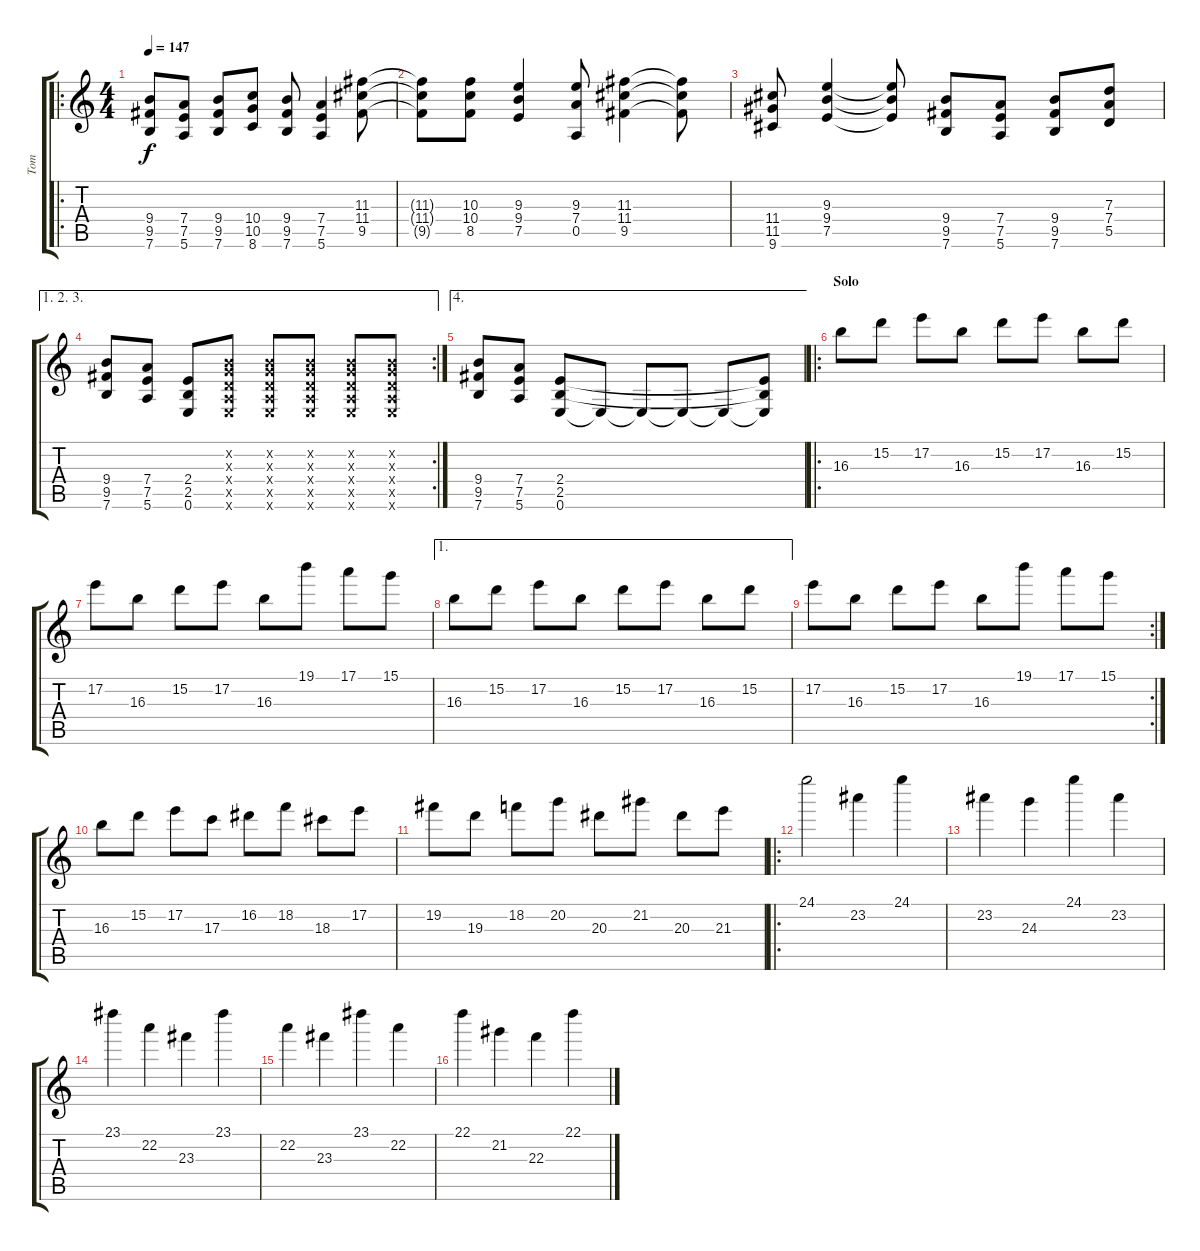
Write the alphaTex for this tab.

\track ("Tom" "Tom") {instrument distortionguitar}
\staff {score tabs}
\tuning (E4 B3 G3 D3 A2 E2) {hide}
\ro
\ts (4 4)
\tempo 147
\clef g2
\ks c
(9.4 9.5 7.6).8{dy f volume 13} (7.4 7.5 5.6).8 (9.4 9.5 7.6).8 (10.4 10.5 8.6).8 (9.4 9.5 7.6).8 (7.4 7.5 5.6).4 (11.3 11.4 9.5).8 |
(11.3{t} 11.4{t} 9.5{t}).8 (10.3 10.4 8.5).8 (9.3 9.4 7.5).4 (9.3 7.4 0.5).8 (11.3 11.4 9.5).4 (11.3{t} 11.4{t} 9.5{t}).8 |
(11.4 11.5 9.6).8 (9.3 9.4 7.5).4 (9.3{t} 9.4{t} 7.5{t}).8 (9.4 9.5 7.6).8 (7.4 7.5 5.6).8 (9.4 9.5 7.6).8 (7.3 7.4 5.5).8 |
\ae (1 2 3)
\rc 2
(9.4 9.5 7.6).8 (7.4 7.5 5.6).8 (2.4 2.5 0.6).8 (0.2{x} 0.3{x} 0.4{x} 0.5{x} 0.6{x}).8 (0.2{x} 0.3{x} 0.4{x} 0.5{x} 0.6{x}).8 (0.2{x} 0.3{x} 0.4{x} 0.5{x} 0.6{x}).8 (0.2{x} 0.3{x} 0.4{x} 0.5{x} 0.6{x}).8 (0.2{x} 0.3{x} 0.4{x} 0.5{x} 0.6{x}).8 |
\ae 4
(9.4 9.5 7.6).8 (7.4 7.5 5.6).8 (2.4 2.5 0.6).8 0.6{t}.8 0.6{t}.8 0.6{t}.8 0.6{t}.8 (2.4{t} 2.5{t} 0.6{t}).8 |
\ro
\section ("" "Solo")
16.3.8 15.2.8 17.2.8 16.3.8 15.2.8 17.2.8 16.3.8 15.2.8 |
17.2.8 16.3.8 15.2.8 17.2.8 16.3.8 19.1.8 17.1.8 15.1.8 |
\ae 1
16.3.8 15.2.8 17.2.8 16.3.8 15.2.8 17.2.8 16.3.8 15.2.8 |
\rc 2
17.2.8 16.3.8 15.2.8 17.2.8 16.3.8 19.1.8 17.1.8 15.1.8 |
16.3.8 15.2.8 17.2.8 17.3.8 16.2.8 18.2.8 18.3.8 17.2.8 |
19.2.8 19.3.8 18.2.8 20.2.8 20.3.8 21.2.8 20.3.8 21.3.8 |
\ro
24.1.2 23.2.4 24.1.4 |
23.2.4 24.3.4 24.1.4 23.2.4 |
23.1.4 22.2.4 23.3.4 23.1.4 |
22.2.4 23.3.4 23.1.4 22.2.4 |
22.1.4 21.2.4 22.3.4 22.1.4
